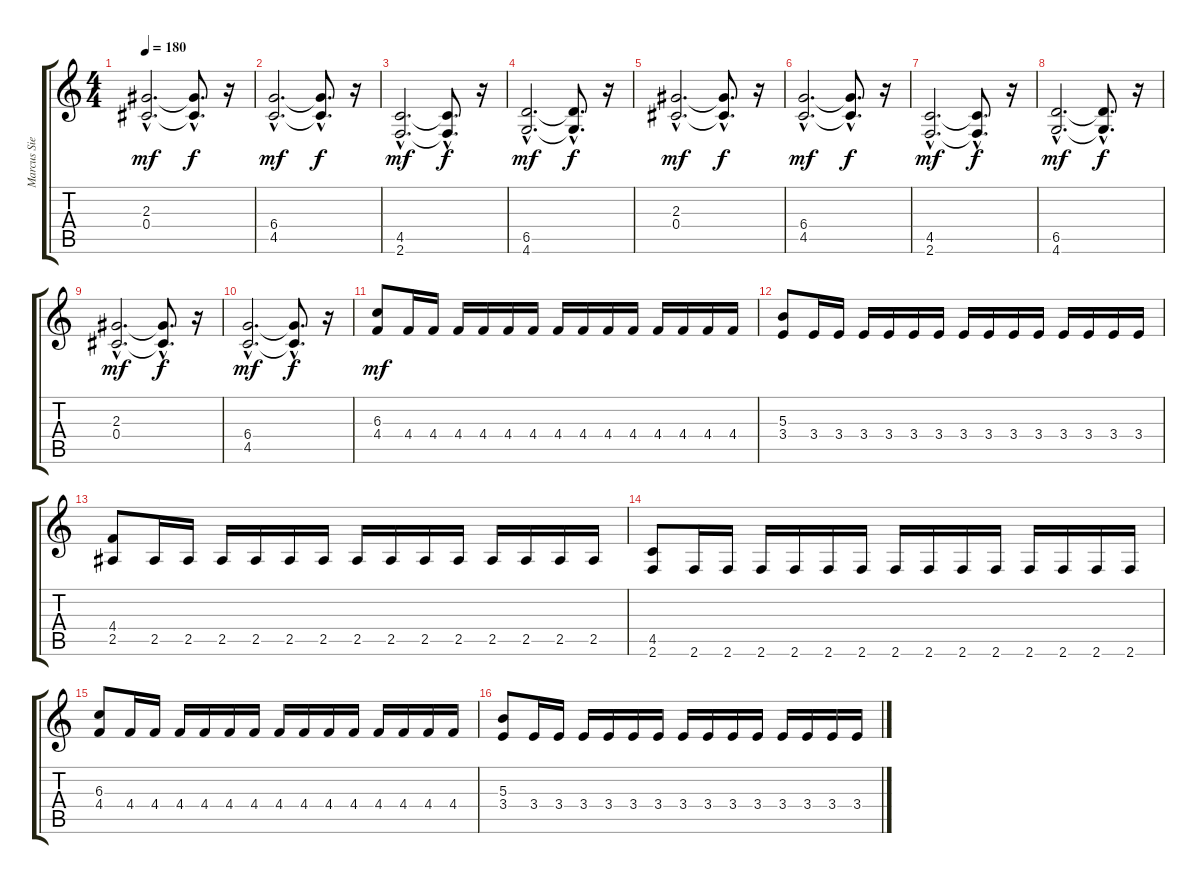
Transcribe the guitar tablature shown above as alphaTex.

\track ("Marcus Siepen" "Marcus Sie") {instrument distortionguitar}
\staff {score tabs}
\tuning (Eb4 Bb3 Gb3 Db3 Ab2 Eb2) {hide}
\ts (4 4)
\tempo 180
\clef g2
\ks c
(2.3{hac} 0.4{hac}).2{d dy mf} (2.3{hac t} 0.4{hac t}).8{d dy f} r.16 |
(6.4{hac} 4.5{hac}).2{d dy mf} (6.4{hac t} 4.5{hac t}).8{d dy f} r.16 |
(4.5{hac} 2.6{hac}).2{d dy mf} (4.5{hac t} 2.6{hac t}).8{d dy f} r.16 |
(6.5{hac} 4.6{hac}).2{d dy mf} (6.5{hac t} 4.6{hac t}).8{d dy f} r.16 |
(2.3{hac} 0.4{hac}).2{d dy mf} (2.3{hac t} 0.4{hac t}).8{d dy f} r.16 |
(6.4{hac} 4.5{hac}).2{d dy mf} (6.4{hac t} 4.5{hac t}).8{d dy f} r.16 |
(4.5{hac} 2.6{hac}).2{d dy mf} (4.5{hac t} 2.6{hac t}).8{d dy f} r.16 |
(6.5{hac} 4.6{hac}).2{d dy mf} (6.5{hac t} 4.6{hac t}).8{d dy f} r.16 |
(2.3{hac} 0.4{hac}).2{d dy mf} (2.3{hac t} 0.4{hac t}).8{d dy f} r.16 |
(6.4{hac} 4.5{hac}).2{d dy mf} (6.4{hac t} 4.5{hac t}).8{d dy f} r.16 |
(6.3 4.4).8{dy mf} 4.4.16 4.4.16 4.4.16 4.4.16 4.4.16 4.4.16 4.4.16 4.4.16 4.4.16 4.4.16 4.4.16 4.4.16 4.4.16 4.4.16 |
(5.3 3.4).8 3.4.16 3.4.16 3.4.16 3.4.16 3.4.16 3.4.16 3.4.16 3.4.16 3.4.16 3.4.16 3.4.16 3.4.16 3.4.16 3.4.16 |
(4.4 2.5).8 2.5.16 2.5.16 2.5.16 2.5.16 2.5.16 2.5.16 2.5.16 2.5.16 2.5.16 2.5.16 2.5.16 2.5.16 2.5.16 2.5.16 |
(4.5 2.6).8 2.6.16 2.6.16 2.6.16 2.6.16 2.6.16 2.6.16 2.6.16 2.6.16 2.6.16 2.6.16 2.6.16 2.6.16 2.6.16 2.6.16 |
(6.3 4.4).8 4.4.16 4.4.16 4.4.16 4.4.16 4.4.16 4.4.16 4.4.16 4.4.16 4.4.16 4.4.16 4.4.16 4.4.16 4.4.16 4.4.16 |
(5.3 3.4).8 3.4.16 3.4.16 3.4.16 3.4.16 3.4.16 3.4.16 3.4.16 3.4.16 3.4.16 3.4.16 3.4.16 3.4.16 3.4.16 3.4.16
